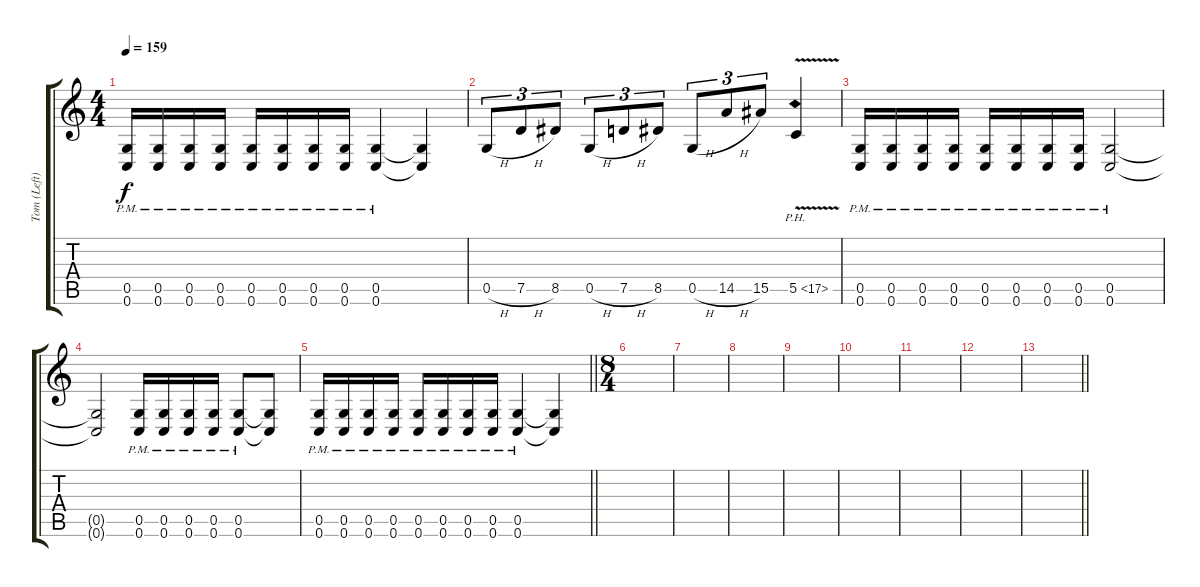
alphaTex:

\track ("Tom (Left)" "Tom (Left)") {instrument distortionguitar}
\staff {score tabs}
\tuning (D4 A3 F3 C3 G2 C2) {hide}
\ts (4 4)
\tempo 159
\clef g2
\ks c
(0.5{pm} 0.6{pm}).16{dy f} (0.5{pm} 0.6{pm}).16 (0.5{pm} 0.6{pm}).16 (0.5{pm} 0.6{pm}).16 (0.5{pm} 0.6{pm}).16 (0.5{pm} 0.6{pm}).16 (0.5{pm} 0.6{pm}).16 (0.5{pm} 0.6{pm}).16 (0.5{pm} 0.6{pm}).4 (0.5{t} 0.6{t}).4 |
0.5{h}.8{tu (3 2)} 7.5{h}.8{tu (3 2)} 8.5.8{tu (3 2)} 0.5{h}.8{tu (3 2)} 7.5{h}.8{tu (3 2)} 8.5.8{tu (3 2)} 0.5{h}.8{tu (3 2)} 14.5{h}.8{tu (3 2)} 15.5.8{tu (3 2)} 5.5{ph 12 v}.4 |
(0.5{pm} 0.6{pm}).16 (0.5{pm} 0.6{pm}).16 (0.5{pm} 0.6{pm}).16 (0.5{pm} 0.6{pm}).16 (0.5{pm} 0.6{pm}).16 (0.5{pm} 0.6{pm}).16 (0.5{pm} 0.6{pm}).16 (0.5{pm} 0.6{pm}).16 (0.5{pm} 0.6{pm}).2 |
(0.5{t} 0.6{t}).2 (0.5{pm} 0.6{pm}).16 (0.5{pm} 0.6{pm}).16 (0.5{pm} 0.6{pm}).16 (0.5{pm} 0.6{pm}).16 (0.5{pm} 0.6{pm}).8 (0.5{t} 0.6{t}).8 |
\barLineRight lightlight
(0.5{pm} 0.6{pm}).16 (0.5{pm} 0.6{pm}).16 (0.5{pm} 0.6{pm}).16 (0.5{pm} 0.6{pm}).16 (0.5{pm} 0.6{pm}).16 (0.5{pm} 0.6{pm}).16 (0.5{pm} 0.6{pm}).16 (0.5{pm} 0.6{pm}).16 (0.5{pm} 0.6{pm}).4 (0.5{t} 0.6{t}).4 |
\ts (8 4)
|
|
|
|
|
|
|
\barLineRight lightlight
